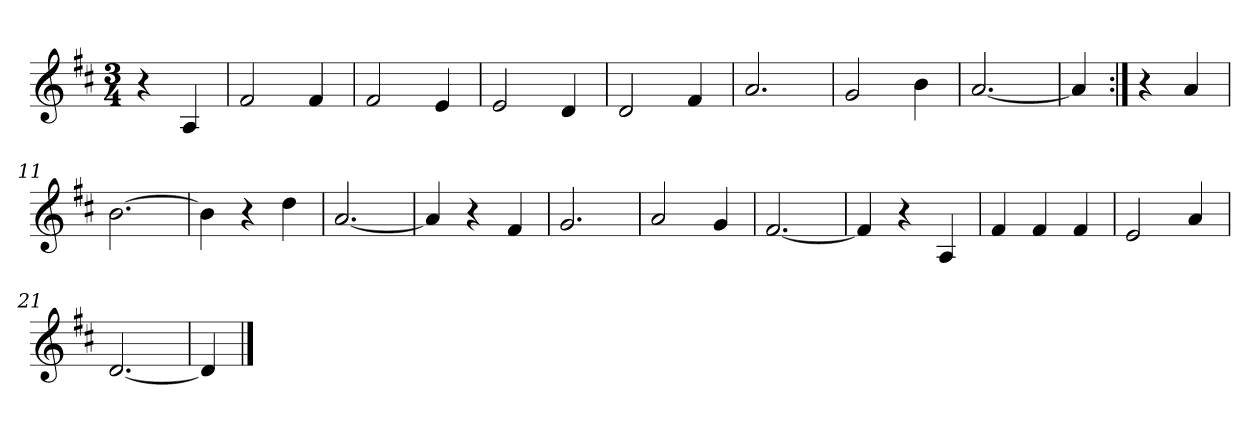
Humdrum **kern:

**kern
*part1
*staff1
*clefG2
*k[f#c#]
*D:
*M3/4
*MM160
=1
4r
4A/
=2
2f#/
4f#/
=3
2f#/
4e/
=4
2e/
4d/
=5
2d/
4f#/
=6
2.a/
=7
2g/
4b\
=8
[2.a/
=9
4a/]
=10:|!
4r
4a/
=11
[2.b\
=12
4b\]
4r
4dd\
=13
[2.a/
=14
4a/]
4r
4f#/
=15
2.g/
=16
2a/
4g/
!!LO:LB:g=z
=17
[2.f#/
=18
4f#/]
4r
4A/
=19
4f#/
4f#/
4f#/
=20
2e/
4a/
=21
[2.d/
=22
4d/]
==
*-
